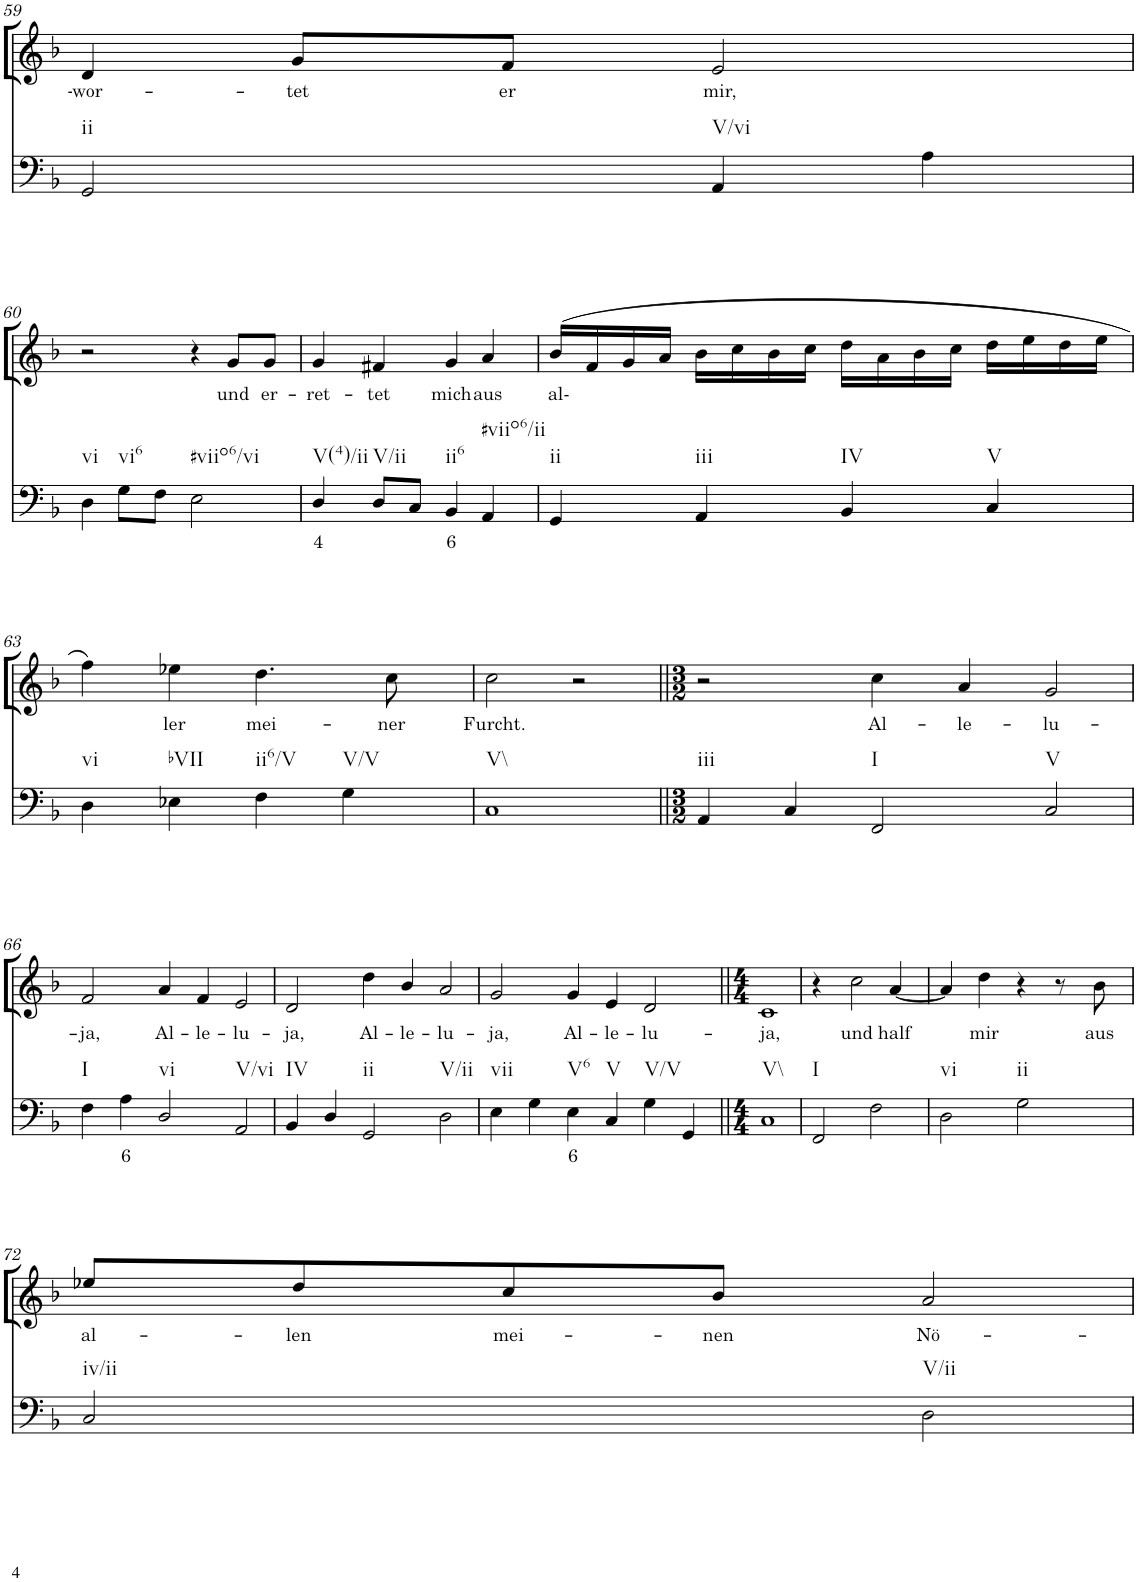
**kern	**text	**kern	**text
*part2	*part2	*part1	*part1
*staff2	*staff2	*staff1	*staff1
*I"Continuo	*	*I"Soprano	*
!!LO:PB:g=z
*clefF4	*	*clefG2	*
*k[b-]	*	*k[b-]	*
*M4/4	*	*M4/4	*
=59	=59	=59	=59
!LO:TX:b:t=ii	!	!	!
!	!	!	!LO:LY:b
2GG/	.	4d/	wor-
!	!	!	!LO:LY:b
.	.	8g/L	tet
!	!	!	!LO:LY:b
.	.	8f/J	er
!LO:TX:b:t=V/vi	!	!	!
!	!	!	!LO:LY:b
4AA/	.	2e/	mir,
4A\	.	.	.
!!LO:LB:g=z
=60	=60	=60	=60
!LO:TX:b:t=vi	!	!	!
4D\	.	2r	.
!LO:TX:b:t=vi6	!	!	!
8G\L	.	.	.
8F\J	.	.	.
!LO:TX:b:t=#viio6/vi	!	!	!
2E\	.	4r	.
!	!	!	!LO:LY:b
.	.	8g/L	und
!	!	!	!LO:LY:b
.	.	8g/J	er-
=61	=61	=61	=61
!LO:TX:b:t=V(4)/ii	!	!	!
!	!LO:LY:b	!	!LO:LY:b
4D/	4	4g/	ret-
!LO:TX:b:t=V/ii	!	!	!
!	!	!	!LO:LY:b
8D/L	.	4f#X/	tet
8C/J	.	.	.
!LO:TX:b:t=ii6	!	!	!
!	!LO:LY:b	!	!LO:LY:b
4BB-/	6	4g/	mich
!LO:TX:b:t=#viio6/ii	!	!	!
!	!	!	!LO:LY:b
4AA/	.	4a/	aus
=62	=62	=62	=62
!LO:TX:b:t=ii	!	!	!
!	!	!	!LO:LY:b
4GG/	.	(16b-/LL	al-
.	.	16f/	.
.	.	16g/	.
.	.	16a/JJ	.
!LO:TX:b:t=iii	!	!	!
4AA/	.	16b-\LL	.
.	.	16cc\	.
.	.	16b-\	.
.	.	16cc\JJ	.
!LO:TX:b:t=IV	!	!	!
4BB-/	.	16dd\LL	.
.	.	16a\	.
.	.	16b-\	.
.	.	16cc\JJ	.
!LO:TX:b:t=V	!	!	!
4C/	.	16dd\LL	.
.	.	16ee\	.
.	.	16dd\	.
.	.	16ee\JJ	.
!!LO:LB:g=z
=63	=63	=63	=63
!LO:TX:b:t=vi	!	!	!
4D\	.	4ff\)	.
!LO:TX:b:t=bVII	!	!	!
!	!	!	!LO:LY:b
4E-X\	.	4ee-X\	ler
!LO:TX:b:t=ii6/V	!	!	!
!	!	!	!LO:LY:b
4F\	.	4.dd\	mei-
!LO:TX:b:t=V/V	!	!	!
4G\	.	.	.
!	!	!	!LO:LY:b
.	.	8cc\	ner
=64	=64	=64	=64
!LO:TX:b:t=V\\	!	!	!
!	!	!	!LO:LY:b
1C	.	2cc\	Furcht.
.	.	2r	.
=65||	=65||	=65||	=65||
*M3/2	*	*M3/2	*
!LO:TX:b:t=iii	!	!	!
4AA/	.	2r	.
4C/	.	.	.
!LO:TX:b:t=I	!	!	!
!	!	!	!LO:LY:b
2FF/	.	4cc\	Al-
!	!	!	!LO:LY:b
.	.	4a/	le-
!LO:TX:b:t=V	!	!	!
!	!	!	!LO:LY:b
2C/	.	2g/	lu-
!!LO:LB:g=z
=66	=66	=66	=66
!LO:TX:b:t=I	!	!	!
!	!	!	!LO:LY:b
4F\	.	2f/	ja,
!	!LO:LY:b	!	!
4A\	6	.	.
!LO:TX:b:t=vi	!	!	!
!	!	!	!LO:LY:b
2D/	.	4a/	Al-
!	!	!	!LO:LY:b
.	.	4f/	le-
!LO:TX:b:t=V/vi	!	!	!
!	!	!	!LO:LY:b
2AA/	.	2e/	lu-
=67	=67	=67	=67
!LO:TX:b:t=IV	!	!	!
!	!	!	!LO:LY:b
4BB-/	.	2d/	ja,
4D/	.	.	.
!LO:TX:b:t=ii	!	!	!
!	!	!	!LO:LY:b
2GG/	.	4dd\	Al-
!	!	!	!LO:LY:b
.	.	4b-/	le-
!LO:TX:b:t=V/ii	!	!	!
!	!	!	!LO:LY:b
2D\	.	2a/	lu-
=68	=68	=68	=68
!LO:TX:b:t=vii	!	!	!
!	!	!	!LO:LY:b
4E\	.	2g/	ja,
4G\	.	.	.
!LO:TX:b:t=V6	!	!	!
!	!LO:LY:b	!	!LO:LY:b
4E\	6	4g/	Al-
!LO:TX:b:t=V	!	!	!
!	!	!	!LO:LY:b
4C/	.	4e/	le-
!LO:TX:b:t=V/V	!	!	!
!	!	!	!LO:LY:b
4G\	.	2d/	lu-
4GG/	.	.	.
=69||	=69||	=69||	=69||
*M4/4	*	*M4/4	*
!LO:TX:b:t=V\\	!	!	!
!	!	!	!LO:LY:b
1C	.	1c	ja,
=70	=70	=70	=70
!LO:TX:b:t=I	!	!	!
2FF/	.	4r	.
!	!	!	!LO:LY:b
.	.	2cc\	und
2F\	.	.	.
!	!	!	!LO:LY:b
.	.	[4a/	half
=71	=71	=71	=71
!LO:TX:b:t=vi	!	!	!
2D\	.	4a/]	.
!	!	!	!LO:LY:b
.	.	4dd\	mir
!LO:TX:b:t=ii	!	!	!
2G\	.	4r	.
.	.	8r	.
!	!	!	!LO:LY:b
.	.	8b-\	aus
!!LO:LB:g=z
=72	=72	=72	=72
!LO:TX:b:t=iv/ii	!	!	!
!	!	!	!LO:LY:b
2C/	.	8ee-X/L	al-
!	!	!	!LO:LY:b
.	.	8dd/	len
!	!	!	!LO:LY:b
.	.	8cc/	mei-
!	!	!	!LO:LY:b
.	.	8b-/J	nen
!LO:TX:b:t=V/ii	!	!	!
!	!	!	!LO:LY:b
2D\	.	2a/	Nö-
=	=	=	=
*-	*-	*-	*-
